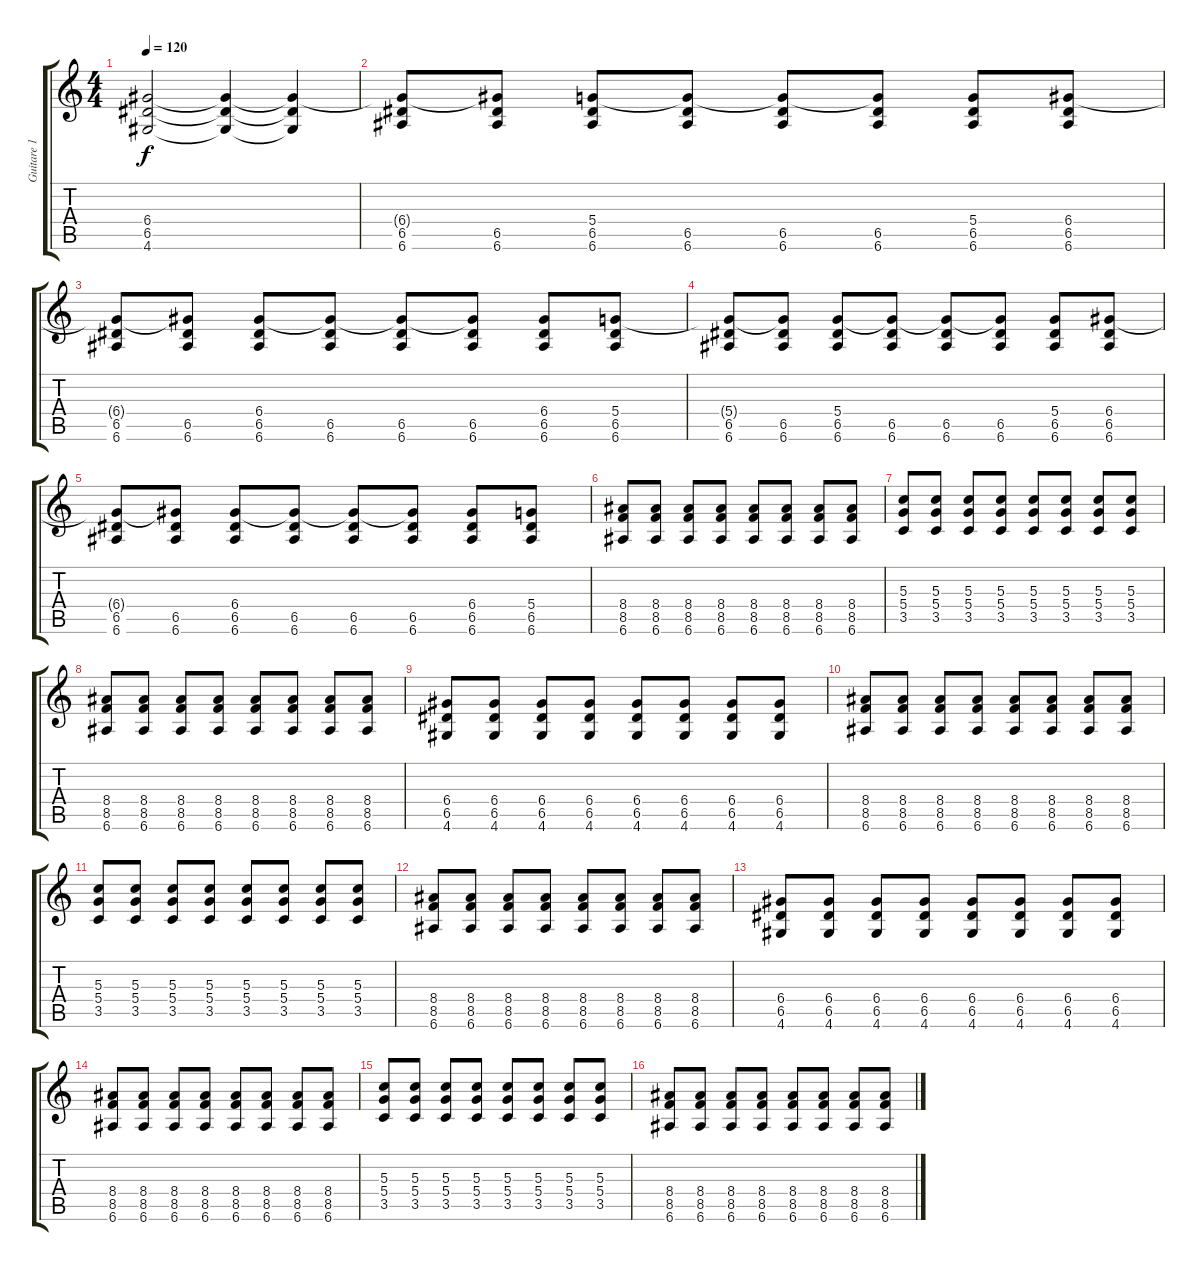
\track ("Guitare 1 - Tom" "Guitare 1 ") {instrument acousticguitarsteel}
\staff {score tabs}
\tuning (E4 B3 G3 D3 A2 E2) {hide}
\ts (4 4)
\tempo 120
\clef g2
\ks c
(6.4 6.5 4.6).2{dy f} (6.4{t} 6.5{t} 4.6{t}).4 (6.4{t} 6.5{t} 4.6{t}).4{volume 3} |
(6.4{t} 6.5 6.6).8{volume 13 instrument acousticguitarsteel} (6.4{t} 6.5 6.6).8 (5.4 6.5 6.6).8 (5.4{t} 6.5 6.6).8 (5.4{t} 6.5 6.6).8 (5.4{t} 6.5 6.6).8 (5.4 6.5 6.6).8 (6.4 6.5 6.6).8 |
(6.4{t} 6.5 6.6).8 (6.4{t} 6.5 6.6).8 (6.4 6.5 6.6).8 (6.4{t} 6.5 6.6).8 (6.4{t} 6.5 6.6).8 (6.4{t} 6.5 6.6).8 (6.4 6.5 6.6).8 (5.4 6.5 6.6).8 |
(5.4{t} 6.5 6.6).8 (5.4{t} 6.5 6.6).8 (5.4 6.5 6.6).8 (5.4{t} 6.5 6.6).8 (5.4{t} 6.5 6.6).8 (5.4{t} 6.5 6.6).8 (5.4 6.5 6.6).8 (6.4 6.5 6.6).8 |
(6.4{t} 6.5 6.6).8 (6.4{t} 6.5 6.6).8 (6.4 6.5 6.6).8 (6.4{t} 6.5 6.6).8 (6.4{t} 6.5 6.6).8 (6.4{t} 6.5 6.6).8 (6.4 6.5 6.6).8 (5.4 6.5 6.6).8 |
(8.4 8.5 6.6).8{volume 16 instrument distortionguitar} (8.4 8.5 6.6).8 (8.4 8.5 6.6).8 (8.4 8.5 6.6).8 (8.4 8.5 6.6).8 (8.4 8.5 6.6).8 (8.4 8.5 6.6).8 (8.4 8.5 6.6).8 |
(5.3 5.4 3.5).8 (5.3 5.4 3.5).8 (5.3 5.4 3.5).8 (5.3 5.4 3.5).8 (5.3 5.4 3.5).8 (5.3 5.4 3.5).8 (5.3 5.4 3.5).8 (5.3 5.4 3.5).8 |
(8.4 8.5 6.6).8 (8.4 8.5 6.6).8 (8.4 8.5 6.6).8 (8.4 8.5 6.6).8 (8.4 8.5 6.6).8 (8.4 8.5 6.6).8 (8.4 8.5 6.6).8 (8.4 8.5 6.6).8 |
(6.4 6.5 4.6).8 (6.4 6.5 4.6).8 (6.4 6.5 4.6).8 (6.4 6.5 4.6).8 (6.4 6.5 4.6).8 (6.4 6.5 4.6).8 (6.4 6.5 4.6).8 (6.4 6.5 4.6).8 |
(8.4 8.5 6.6).8 (8.4 8.5 6.6).8 (8.4 8.5 6.6).8 (8.4 8.5 6.6).8 (8.4 8.5 6.6).8 (8.4 8.5 6.6).8 (8.4 8.5 6.6).8 (8.4 8.5 6.6).8 |
(5.3 5.4 3.5).8 (5.3 5.4 3.5).8 (5.3 5.4 3.5).8 (5.3 5.4 3.5).8 (5.3 5.4 3.5).8 (5.3 5.4 3.5).8 (5.3 5.4 3.5).8 (5.3 5.4 3.5).8 |
(8.4 8.5 6.6).8 (8.4 8.5 6.6).8 (8.4 8.5 6.6).8 (8.4 8.5 6.6).8 (8.4 8.5 6.6).8 (8.4 8.5 6.6).8 (8.4 8.5 6.6).8 (8.4 8.5 6.6).8 |
(6.4 6.5 4.6).8 (6.4 6.5 4.6).8 (6.4 6.5 4.6).8 (6.4 6.5 4.6).8 (6.4 6.5 4.6).8 (6.4 6.5 4.6).8 (6.4 6.5 4.6).8 (6.4 6.5 4.6).8 |
(8.4 8.5 6.6).8 (8.4 8.5 6.6).8 (8.4 8.5 6.6).8 (8.4 8.5 6.6).8 (8.4 8.5 6.6).8 (8.4 8.5 6.6).8 (8.4 8.5 6.6).8 (8.4 8.5 6.6).8 |
(5.3 5.4 3.5).8 (5.3 5.4 3.5).8 (5.3 5.4 3.5).8 (5.3 5.4 3.5).8 (5.3 5.4 3.5).8 (5.3 5.4 3.5).8 (5.3 5.4 3.5).8 (5.3 5.4 3.5).8 |
(8.4 8.5 6.6).8 (8.4 8.5 6.6).8 (8.4 8.5 6.6).8 (8.4 8.5 6.6).8 (8.4 8.5 6.6).8 (8.4 8.5 6.6).8 (8.4 8.5 6.6).8 (8.4 8.5 6.6).8
